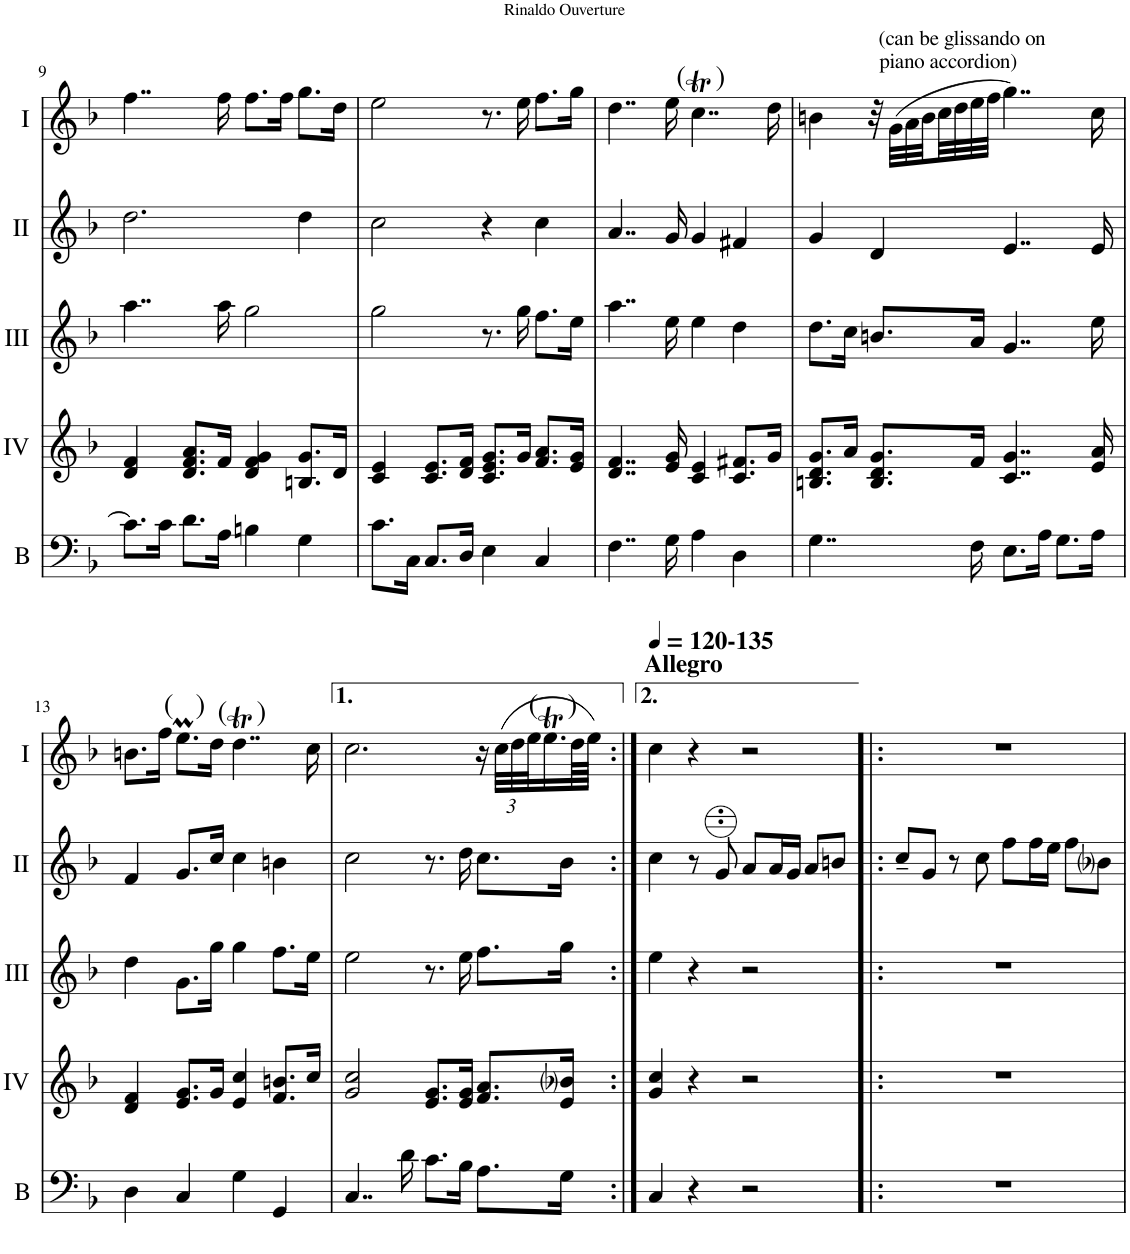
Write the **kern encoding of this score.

**kern	**kern	**kern	**kern	**kern
*part5	*part4	*part3	*part2	*part1
*staff5	*staff4	*staff3	*staff2	*staff1
*I"Bass	*I"Acc. 4	*I"Acc. 3	*I"Acc. 2	*I"Acc. 1
*I'B	*	*	*	*
!!LO:PB:g=z
*clefF4	*clefG2	*clefG2	*clefG2	*clefG2
*Trd7c12	*	*Trd7c12	*	*
*k[b-]	*k[b-]	*k[b-]	*k[b-]	*k[b-]
*M4/4	*M4/4	*M4/4	*M4/4	*M4/4
*met(c)	*met(c)	*met(c)	*met(c)	*met(c)
=9	=9	=9	=9	=9
8.c\L]	4d/ 4f/	4..aa\	2.dd\	4..ff\
16c\Jk	.	.	.	.
8.d\L	8.d/ 8.f/ 8.a/L	.	.	.
16A\Jk	16f/Jk	16aa\	.	16ff\
4Bn\	4d/ 4f/ 4g/	2gg\	.	8.ff\L
.	.	.	.	16ff\Jk
4G\	8.Bn/ 8.g/L	.	4dd\	8.gg\L
.	16d/Jk	.	.	16dd\Jk
=10	=10	=10	=10	=10
8.c\L	4c/ 4e/	2gg\	2cc\	2ee\
16C\Jk	.	.	.	.
8.C/L	8.c/ 8.e/L	.	.	.
16D/Jk	16d/ 16f/Jk	.	.	.
4E\	8.c/ 8.e/ 8.g/L	8.r	4r	8.r
.	16g/Jk	16gg\	.	16ee\
4C/	8.f/ 8.a/L	8.ff\L	4cc\	8.ff\L
.	16e/ 16g/Jk	16ee\Jk	.	16gg\Jk
=11	=11	=11	=11	=11
4..F\	4..d/ 4..f/	4..aa\	4..a/	4..dd\
16G\	16e/ 16g/	16ee\	16g/	16ee\
!	!	!	!	!LO:TX:a:t=(    )
4A\	4c/ 4e/	4ee\	4g/	4..ccT\
4D\	8.c/ 8.f#X/L	4dd\	4f#X/	.
.	16g/Jk	.	.	16dd\
=12	=12	=12	=12	=12
4..G\	8.Bn/ 8.d/ 8.g/L	8.dd\L	4g/	4bn\
.	16a/Jk	16cc\Jk	.	.
.	8.B/ 8.d/ 8.g/L	8.bn/L	4d/	32r
!	!	!	!	!LO:TX:a:t=(can be glissando on
!	!	!	!	!LO:TX:a:t=piano accordion)
.	.	.	.	(32g\LLL
.	.	.	.	32a\
.	.	.	.	32b\
.	.	.	.	32cc\
.	.	.	.	32dd\
16F\	16f/Jk	16a/Jk	.	32ee\
.	.	.	.	32ff\JJJ
8.E\L	4..c/ 4..g/	4..g/	4..e/	4..gg\)
16A\Jk	.	.	.	.
8.G\L	.	.	.	.
16A\Jk	16e/ 16a/	16ee\	16e/	16cc\
!!LO:LB:g=z
=13	=13	=13	=13	=13
4D\	4d/ 4f/	4dd\	4f/	8.bn\L
.	.	.	.	16ff\Jk
!	!	!	!	!LO:TX:a:t=(   )
4C/	8.e/ 8.g/L	8.g\L	8.g/L	8.eem\L
.	16g/Jk	16gg\Jk	16cc/Jk	16dd\Jk
!	!	!	!	!LO:TX:a:t=(    )
4G\	4e/ 4cc/	4gg\	4cc\	4..ddT\
4GG/	8.f/ 8.bn/L	8.ff\L	4bn\	.
.	16cc/Jk	16ee\Jk	.	16cc\
=14	=14	=14	=14	=14
4..C/	2g/ 2cc/	2ee\	2cc\	2.cc\
16d\	.	.	.	.
8.c\L	8.e/ 8.g/L	8.r	8.r	.
16B-\Jk	16e/ 16g/Jk	16ee\	16dd\	.
8.A\L	8.f/ 8.a/L	8.ff\L	8.cc\L	16r
*	*	*	*	*Xbrackettup
.	.	.	.	(48cc\LLL
.	.	.	.	48dd\
.	.	.	.	48ee\J
!	!	!	!	!LO:TX:a:t=(    )
.	.	.	.	16.eet\
16G\Jk	16e/ 16b-i/Jk	16gg\Jk	16b-\Jk	.
.	.	.	.	64dd\LL
.	.	.	.	64ee\JJJJ)
=15:|!	=15:|!	=15:|!	=15:|!	=15:|!
*	*	*	*	*MM120
!	!	!	!	!LO:TX:a:B:t=Allegro
!	!	!	!	!LO:TX:a:B:t=-135
4C/	4g/ 4cc/	4ee\	4cc\	4cc\
4r	4r	4r	8r	4r
.	.	.	8g/	.
2r	2r	2r	8a/L	2r
.	.	.	16a/L	.
.	.	.	16g/JJ	.
.	.	.	8a/L	.
.	.	.	8bn/J	.
=16!|:	=16!|:	=16!|:	=16!|:	=16!|:
1r	1r	1r	8cc~/L	1r
.	.	.	8g/J	.
.	.	.	8r	.
.	.	.	8cc\	.
.	.	.	8ff\L	.
.	.	.	16ff\L	.
.	.	.	16ee\JJ	.
.	.	.	8ff\L	.
.	.	.	8b-i\J	.
=	=	=	=	=
*-	*-	*-	*-	*-
